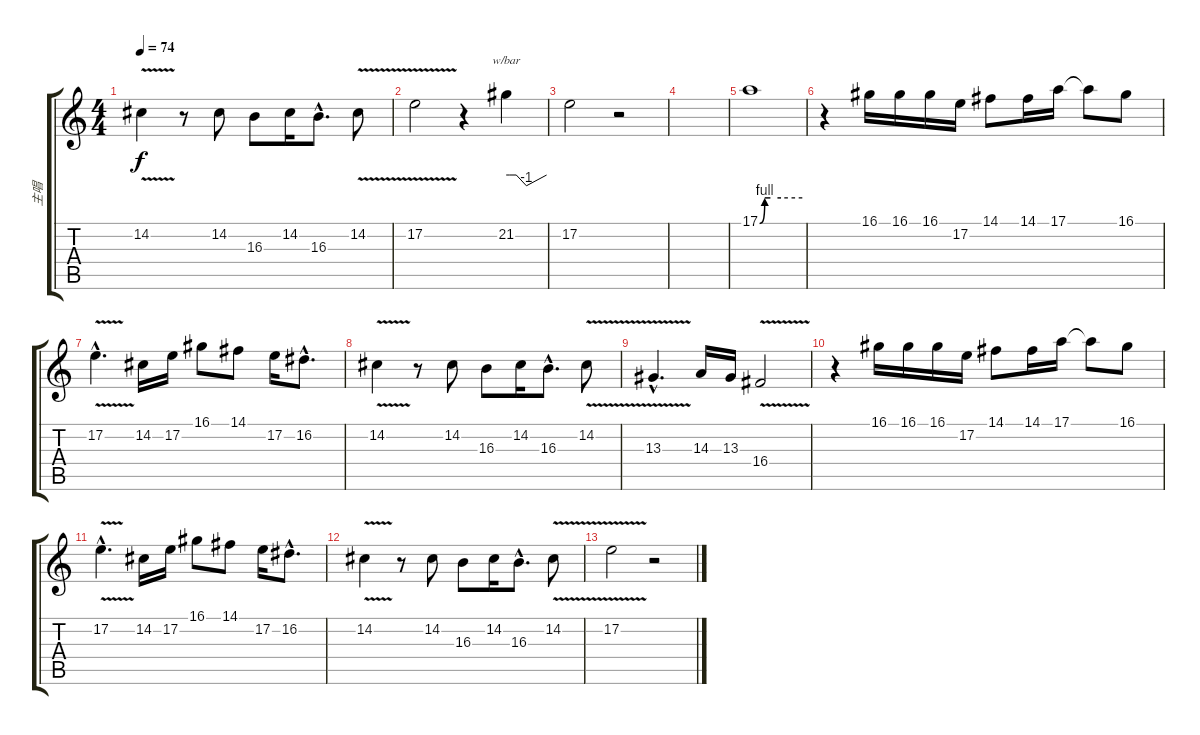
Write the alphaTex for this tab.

\track ("主唱" "主唱") {instrument choiraahs}
\staff {score tabs}
\tuning (E4 B3 G3 D3 A2 E2) {hide}
\ts (4 4)
\tempo 74
\clef g2
\ks c
14.2{v}.4{dy f} r.8 14.2.8 16.3.8 14.2.16 16.3{hac}.8{d} 14.2{v}.8 |
17.2{v}.2 r.4 21.2.4{tbe (custom default 0 0 5 0 15 0 30 -4 60 0)} |
17.2.2 r.2 |
|
17.1{be (custom 0 0 7 4 15 4 30 4 60 4)}.1 |
r.4 16.1.16 16.1.16 16.1.16 17.2.16 14.1.8 14.1.16 17.1.16 17.1{t}.8 16.1.8 |
17.2{v hac}.4{d} 14.2.16 17.2.16 16.1.8 14.1.8 17.2.16 16.2{hac}.8{d} |
14.2{v}.4 r.8 14.2.8 16.3.8 14.2.16 16.3{hac}.8{d} 14.2{v}.8 |
13.3{v hac}.4{d} 14.3.16 13.3.16 16.4{v}.2 |
r.4 16.1.16 16.1.16 16.1.16 17.2.16 14.1.8 14.1.16 17.1.16 17.1{t}.8 16.1.8 |
17.2{v hac}.4{d} 14.2.16 17.2.16 16.1.8 14.1.8 17.2.16 16.2{hac}.8{d} |
14.2{v}.4 r.8 14.2.8 16.3.8 14.2.16 16.3{hac}.8{d} 14.2{v}.8 |
17.2{v}.2 r.2
